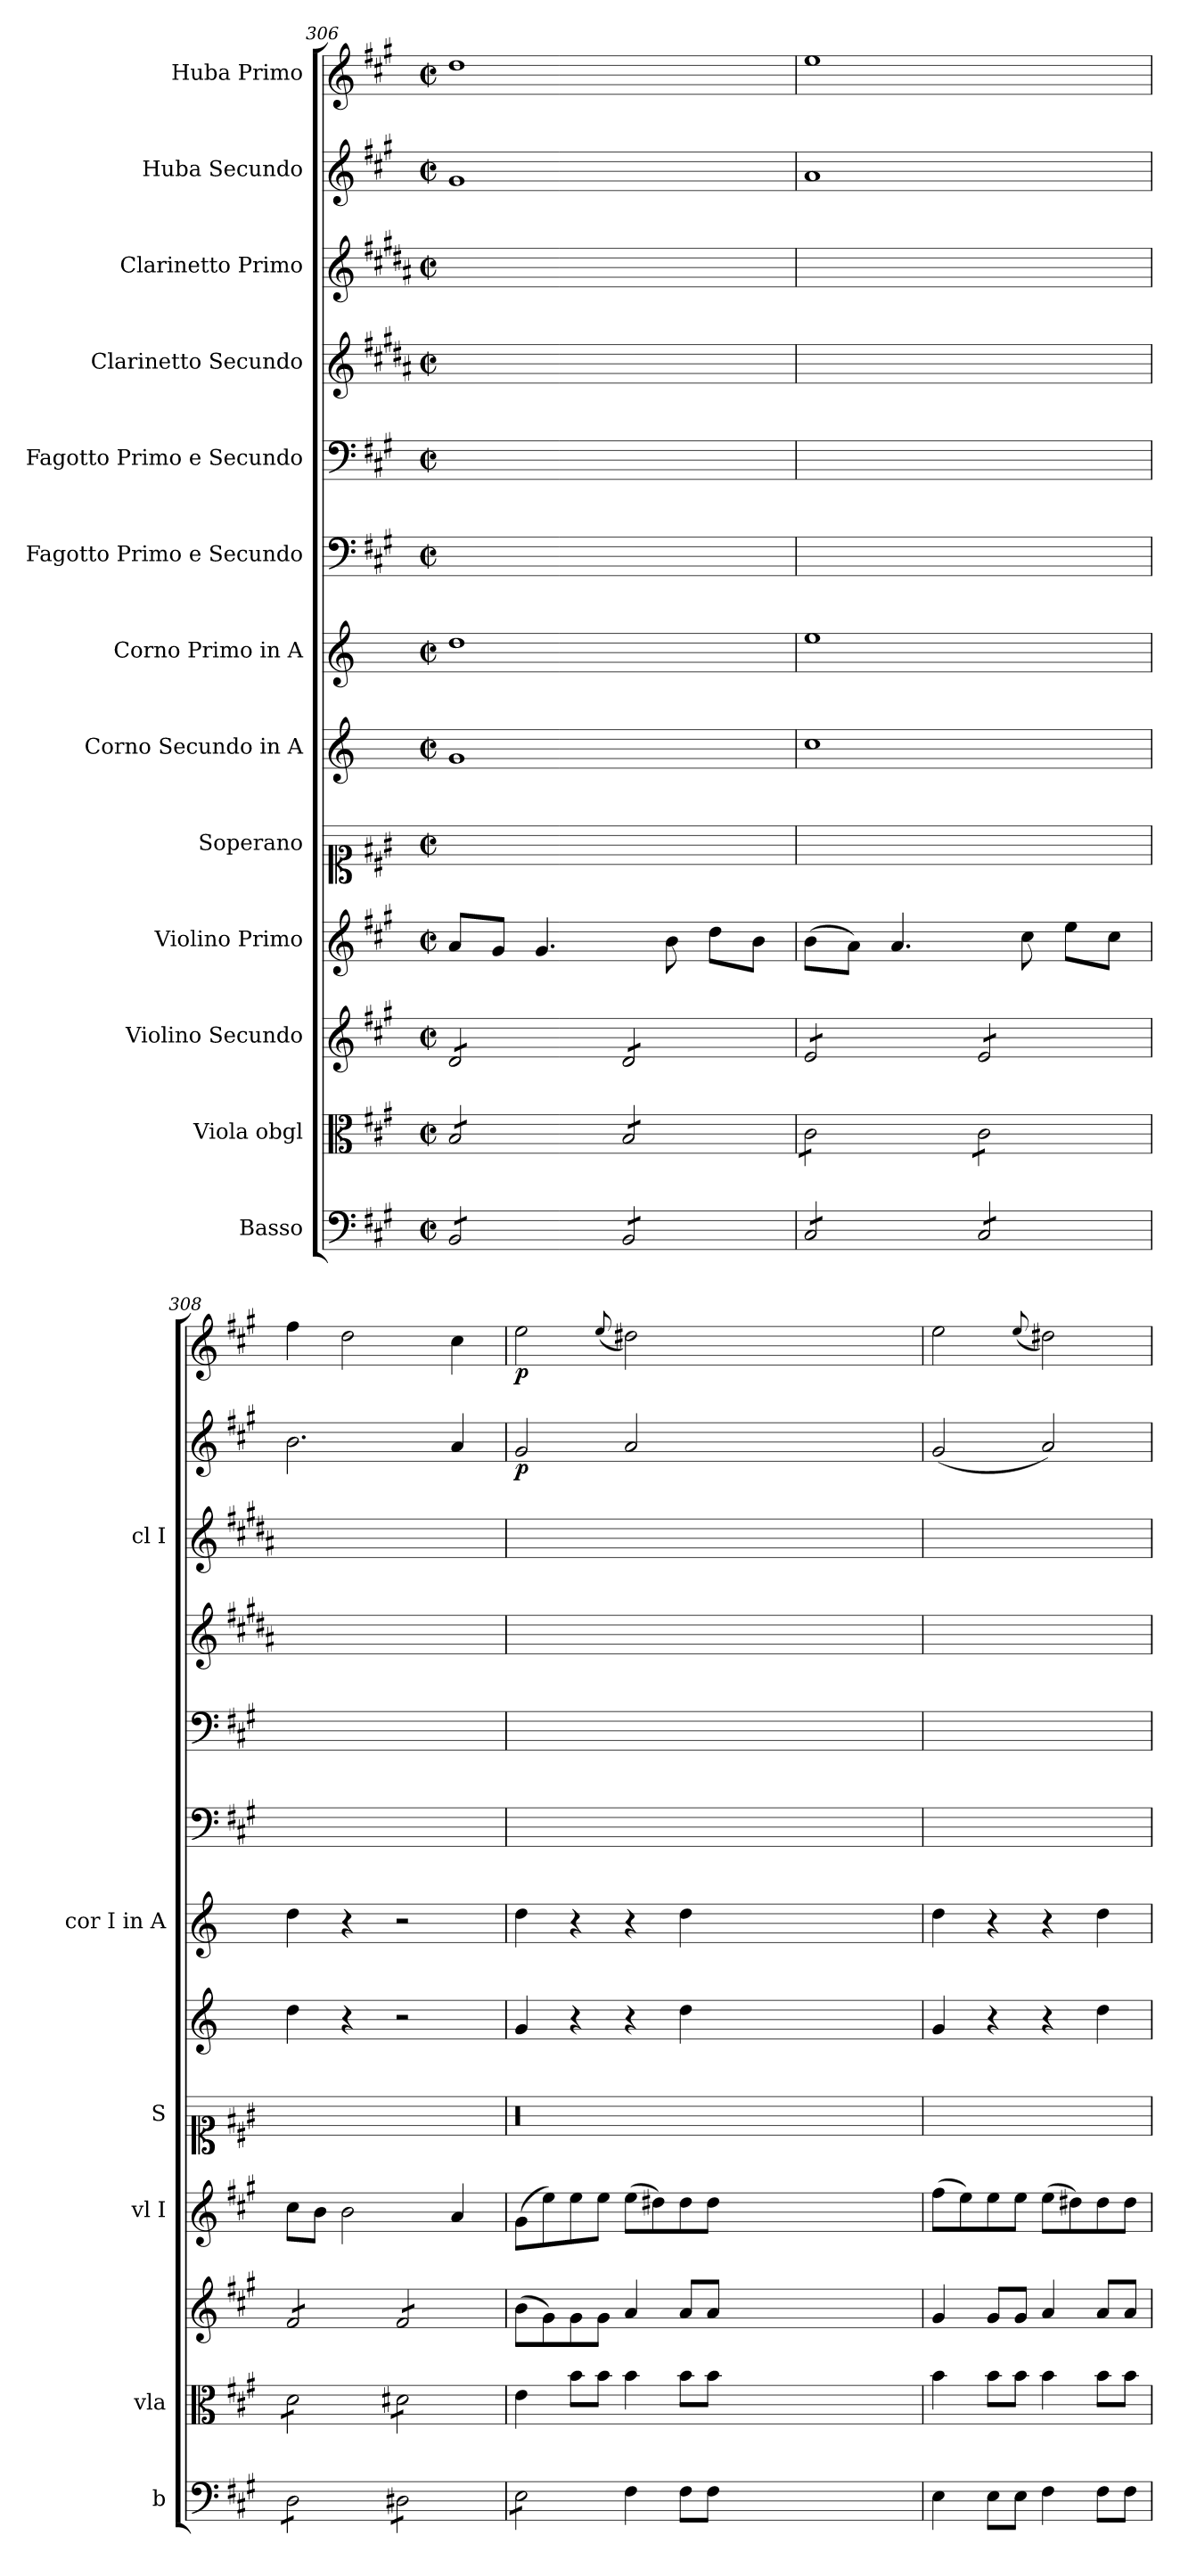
**kern	**kern	**kern	**kern	**kern	**kern	**kern	**kern	**kern	**kern	**kern	**kern	**dynam	**kern	**dynam
*part13	*part12	*part11	*part10	*part9	*part8	*part7	*part6	*part5	*part4	*part3	*part2	*part2	*part1	*part1
*staff13	*staff12	*staff11	*staff10	*staff9	*staff8	*staff7	*staff6	*staff5	*staff4	*staff3	*staff2	*staff2	*staff1	*staff1
*I"Basso	*I"Viola obgl	*I"Violino Secundo	*I"Violino Primo	*I"Soperano	*I"Corno Secundo in A	*I"Corno Primo in A	*I"Fagotto Primo e Secundo	*I"Fagotto Primo e Secundo	*I"Clarinetto Secundo	*I"Clarinetto Primo	*I"Huba Secundo	*	*I"Huba Primo	*
*I'b	*I'vla	*	*I'vl I	*I'S	*	*I'cor I in A	*	*	*	*I'cl I	*	*	*	*
*clefF4	*clefC3	*clefG2	*clefG2	*clefC1	*clefG2	*clefG2	*clefF4	*clefF4	*clefG2	*clefG2	*clefG2	*	*clefG2	*
*	*	*	*	*	*ITrd2c3	*ITrd2c3	*	*	*ITrd1c2	*ITrd1c2	*	*	*	*
*k[f#c#g#]	*k[f#c#g#]	*k[f#c#g#]	*k[f#c#g#]	*k[f#c#g#]	*k[f#c#g#]	*k[f#c#g#]	*k[f#c#g#]	*k[f#c#g#]	*k[f#c#g#]	*k[f#c#g#]	*k[f#c#g#]	*	*k[f#c#g#]	*
*M2/2	*M2/2	*M2/2	*M2/2	*M2/2	*M2/2	*M2/2	*M2/2	*M2/2	*M2/2	*M2/2	*M2/2	*	*M2/2	*
*met(c|)	*met(c|)	*met(c|)	*met(c|)	*met(c|)	*met(c|)	*met(c|)	*met(c|)	*met(c|)	*met(c|)	*met(c|)	*met(c|)	*	*met(c|)	*
=306	=306	=306	=306	=306	=306	=306	=306	=306	=306	=306	=306	=306	=306	=306
*tremolo	*	*	*	*	*	*	*	*	*	*	*	*	*	*
*	*tremolo	*	*	*	*	*	*	*	*	*	*	*	*	*
*	*	*tremolo	*	*	*	*	*	*	*	*	*	*	*	*
8BB/L	8B/L	8d/L	8a/L	1ryy	1e	1b	8BB/Lyy	8BB/Lyy	1ryy	1ryy	1g#	.	1dd	.
8BB/	8B/	8d/	8g#/J	.	.	.	8BB/yy	8BB/yy	.	.	.	.	.	.
8BB/	8B/	8d/	4.g#/	.	.	.	8BB/yy	8BB/yy	.	.	.	.	.	.
8BB/J	8B/J	8d/J	.	.	.	.	8BB/Jyy	8BB/Jyy	.	.	.	.	.	.
8BB/L	8B/L	8d/L	.	.	.	.	8BB/Lyy	8BB/Lyy	.	.	.	.	.	.
8BB/	8B/	8d/	8b\	.	.	.	8BB/yy	8BB/yy	.	.	.	.	.	.
8BB/	8B/	8d/	8dd\L	.	.	.	8BB/yy	8BB/yy	.	.	.	.	.	.
8BB/J	8B/J	8d/J	8b\J	.	.	.	8BB/Jyy	8BB/Jyy	.	.	.	.	.	.
=307	=307	=307	=307	=307	=307	=307	=307	=307	=307	=307	=307	=307	=307	=307
8C#/L	8c#\L	8e/L	(8b\L	1ryy	1a	1cc#	8C#/Lyy	8C#/Lyy	1ryy	1ryy	1a	.	1ee	.
8C#/	8c#\	8e/	8a\J)	.	.	.	8C#/yy	8C#/yy	.	.	.	.	.	.
8C#/	8c#\	8e/	4.a/	.	.	.	8C#/yy	8C#/yy	.	.	.	.	.	.
8C#/J	8c#\J	8e/J	.	.	.	.	8C#/Jyy	8C#/Jyy	.	.	.	.	.	.
8C#/L	8c#\L	8e/L	.	.	.	.	8C#/Lyy	8C#/Lyy	.	.	.	.	.	.
8C#/	8c#\	8e/	8cc#\	.	.	.	8C#/yy	8C#/yy	.	.	.	.	.	.
8C#/	8c#\	8e/	8ee\L	.	.	.	8C#/yy	8C#/yy	.	.	.	.	.	.
8C#/J	8c#\J	8e/J	8cc#\J	.	.	.	8C#/Jyy	8C#/Jyy	.	.	.	.	.	.
=308	=308	=308	=308	=308	=308	=308	=308	=308	=308	=308	=308	=308	=308	=308
8D\L	8d\L	8f#/L	8cc#\L	1ryy	4b\	4b\	8D\Lyy	8D\Lyy	1ryy	1ryy	2.b\	.	4ff#\	.
8D\	8d\	8f#/	8b\J	.	.	.	8D\yy	8D\yy	.	.	.	.	.	.
8D\	8d\	8f#/	2b\	.	4r	4r	8D\yy	8D\yy	.	.	.	.	2dd\	.
8D\J	8d\J	8f#/J	.	.	.	.	8D\Jyy	8D\Jyy	.	.	.	.	.	.
8D#X\L	8d#X\L	8f#/L	.	.	2r	2r	8D#X\Lyy	8D#X\Lyy	.	.	.	.	.	.
8D#X\	8d#X\	8f#/	.	.	.	.	8D#\yy	8D#\yy	.	.	.	.	.	.
8D#X\	8d#X\	8f#/	4a/	.	.	.	8D#\yy	8D#\yy	.	.	4a/	.	4cc#\	.
8D#X\J	8d#X\J	8f#/J	.	.	.	.	8D#\Jyy	8D#\Jyy	.	.	.	.	.	.
*	*	*Xtremolo	*	*	*	*	*	*	*	*	*	*	*	*
*	*Xtremolo	*	*	*	*	*	*	*	*	*	*	*	*	*
=309	=309	=309	=309	=309	=309	=309	=309	=309	=309	=309	=309	=309	=309	=309
8E\L	4e\	(8b\L	(8g#/L	00r	4e/	4b\	8E\Lyy	8E\Lyy	1ryy	1ryy	2g#/	p	2ee\	p
8E\	.	8g#\)	8ee\)	.	.	.	8E\yy	8E\yy	.	.	.	.	.	.
8E\	8b\L	8g#\	8ee\	.	4r	4r	8E\yy	8E\yy	.	.	.	.	.	.
8E\J	8b\J	8g#\J	8ee\J	.	.	.	8E\Jyy	8E\Jyy	.	.	.	.	.	.
*Xtremolo	*	*	*	*	*	*	*	*	*	*	*	*	*	*
.	.	.	.	.	.	.	.	.	.	.	.	.	(<8qqee/	.
4F#\	4b\	4a/	(8ee\L	.	4r	4r	4F#\yy	4F#\yy	.	.	2a/	.	2dd#X\)	.
.	.	.	8dd#X\)	.	.	.	.	.	.	.	.	.	.	.
8F#\L	8b\L	8a/L	8dd#\	.	4b\	4b\	8F#\Lyy	8F#\Lyy	.	.	.	.	.	.
8F#\J	8b\J	8a/J	8dd#\J	.	.	.	8F#\Jyy	8F#\Jyy	.	.	.	.	.	.
0.ryy	0.ryy	0.ryy	0.ryy	.	0.ryy	0.ryy	0.ryy	0.ryy	0.ryy	0.ryy	0.ryy	.	0.ryy	.
=310	=310	=310	=310	=310	=310	=310	=310	=310	=310	=310	=310	=310	=310	=310
4E\	4b\	4g#/	(8ff#\L	1ryy	4e/	4b\	4E\yy	4E\yy	1ryy	1ryy	(2g#/	.	2ee\	.
.	.	.	8ee\)	.	.	.	.	.	.	.	.	.	.	.
8E\L	8b\L	8g#/L	8ee\	.	4r	4r	8E\Lyy	8E\Lyy	.	.	.	.	.	.
8E\J	8b\J	8g#/J	8ee\J	.	.	.	8E\Jyy	8E\Jyy	.	.	.	.	.	.
.	.	.	.	.	.	.	.	.	.	.	.	.	(<8qqee/	.
4F#\	4b\	4a/	(8ee\L	.	4r	4r	4F#\yy	4F#\yy	.	.	2a/)	.	2dd#X\)	.
.	.	.	8dd#X\)	.	.	.	.	.	.	.	.	.	.	.
8F#\L	8b\L	8a/L	8dd#\	.	4b\	4b\	8F#\Lyy	8F#\Lyy	.	.	.	.	.	.
8F#\J	8b\J	8a/J	8dd#\J	.	.	.	8F#\Jyy	8F#\Jyy	.	.	.	.	.	.
=	=	=	=	=	=	=	=	=	=	=	=	=	=	=
*-	*-	*-	*-	*-	*-	*-	*-	*-	*-	*-	*-	*-	*-	*-
